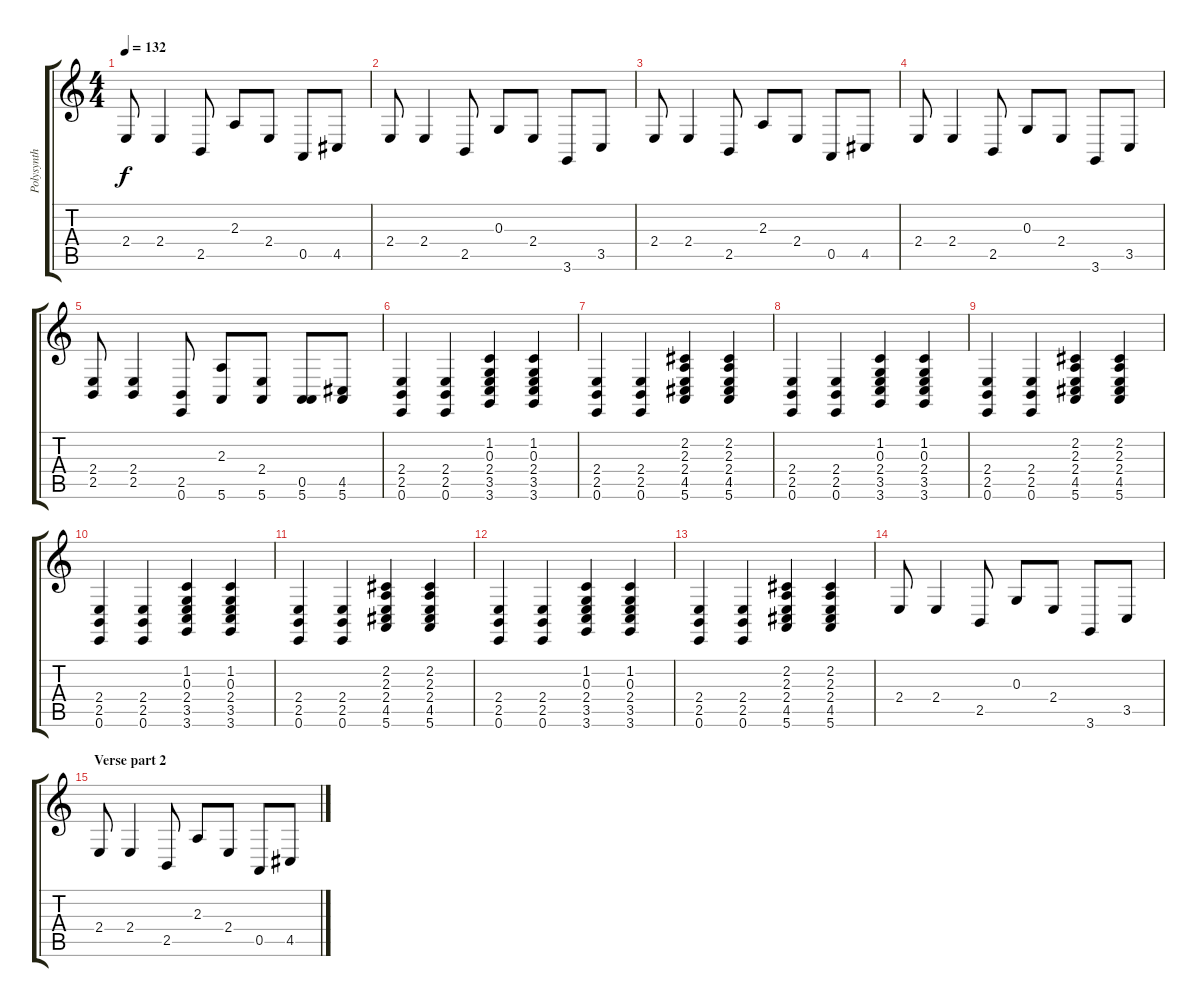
\track ("Polysynth" "Polysynth") {instrument pad3polysynth}
\staff {score tabs}
\tuning (E4 B3 G3 D3 A2 E2) {hide}
\ts (4 4)
\tempo 132
\clef g2
\ks c
2.4.8{dy f volume 16} 2.4.4 2.5.8 2.3.8 2.4.8 0.5.8 4.5.8 |
2.4.8 2.4.4 2.5.8 0.3.8 2.4.8 3.6.8 3.5.8 |
2.4.8{volume 16} 2.4.4 2.5.8 2.3.8 2.4.8 0.5.8 4.5.8 |
2.4.8 2.4.4 2.5.8 0.3.8 2.4.8 3.6.8 3.5.8 |
(2.4 2.5).8{volume 16} (2.4 2.5).4 (2.5 0.6).8 (2.3 5.6).8 (2.4 5.6).8 (0.5 5.6).8 (4.5 5.6).8 |
(2.4 2.5 0.6).4 (2.4 2.5 0.6).4 (1.2 0.3 2.4 3.5 3.6).4 (1.2 0.3 2.4 3.5 3.6).4 |
(2.4 2.5 0.6).4 (2.4 2.5 0.6).4 (2.2 2.3 2.4 4.5 5.6).4 (2.2 2.3 2.4 4.5 5.6).4 |
(2.4 2.5 0.6).4{volume 16} (2.4 2.5 0.6).4 (1.2 0.3 2.4 3.5 3.6).4 (1.2 0.3 2.4 3.5 3.6).4 |
(2.4 2.5 0.6).4 (2.4 2.5 0.6).4 (2.2 2.3 2.4 4.5 5.6).4 (2.2 2.3 2.4 4.5 5.6).4 |
(2.4 2.5 0.6).4{volume 16} (2.4 2.5 0.6).4 (1.2 0.3 2.4 3.5 3.6).4 (1.2 0.3 2.4 3.5 3.6).4 |
(2.4 2.5 0.6).4 (2.4 2.5 0.6).4 (2.2 2.3 2.4 4.5 5.6).4 (2.2 2.3 2.4 4.5 5.6).4 |
(2.4 2.5 0.6).4{volume 16} (2.4 2.5 0.6).4 (1.2 0.3 2.4 3.5 3.6).4 (1.2 0.3 2.4 3.5 3.6).4 |
(2.4 2.5 0.6).4 (2.4 2.5 0.6).4 (2.2 2.3 2.4 4.5 5.6).4 (2.2 2.3 2.4 4.5 5.6).4 |
2.4.8 2.4.4 2.5.8 0.3.8 2.4.8 3.6.8 3.5.8 |
\section ("" "Verse part 2")
2.4.8{volume 16} 2.4.4 2.5.8 2.3.8 2.4.8 0.5.8 4.5.8
